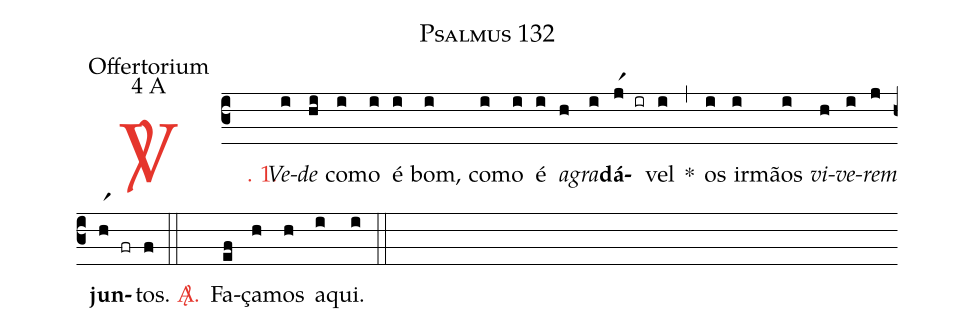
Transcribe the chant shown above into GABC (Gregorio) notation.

name: Psalmus 132;
office-part: Offertorium;
mode: 4;
mode-differentia: A;
%%
(c3)

<c><sp>V/</sp>. 1.</c>() <i>Ve</i>(i)<i>de</i>(hi) co(i)mo(i) é(i) bom,(i) co(i)mo(i) é(i) <i>a</i>(h)<i>gra</i>(i)<b>dá</b>(jr1 ir)vel(i) *(,) os(i) ir(i)mãos(i) <i>vi</i>(h)<i>ve</i>(i)<i>rem</i>(j) <b>jun</b>(hr1 fr)tos.(f)

(::)

<nlba><c><sp>A/</sp>.</c>() Fa</nlba>(ef)ça(h)mos(h) a(i)qui.(i)

(::)
